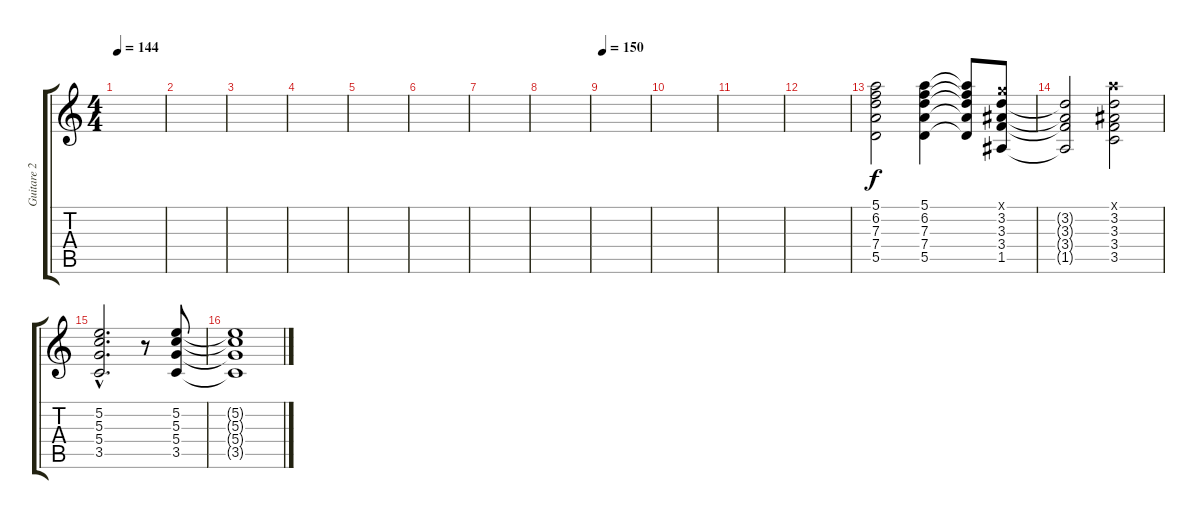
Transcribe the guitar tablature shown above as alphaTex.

\track ("Guitare 2" "Guitare 2") {instrument electricguitarjazz}
\staff {score tabs}
\tuning (E4 B3 G3 D3 A2 E2) {hide}
\ts (4 4)
\tempo 144
\clef g2
\ks c
|
|
|
|
|
|
|
|
\tempo 150
|
|
|
|
(5.1 6.2 7.3 7.4 5.5).2 (5.1 6.2 7.3 7.4 5.5).4 (5.1{t} 6.2{t} 7.3{t} 7.4{t} 5.5{t}).8 (3.1{x} 3.2 3.3 3.4 1.5).8 |
(3.2{t} 3.3{t} 3.4{t} 1.5{t}).2 (5.1{x} 3.2 3.3 3.4 3.5).2 |
(5.2{hac} 5.3{hac} 5.4{hac} 3.5{hac}).2{d} r.8 (5.2 5.3 5.4 3.5).8 |
(5.2{t} 5.3{t} 5.4{t} 3.5{t}).1
